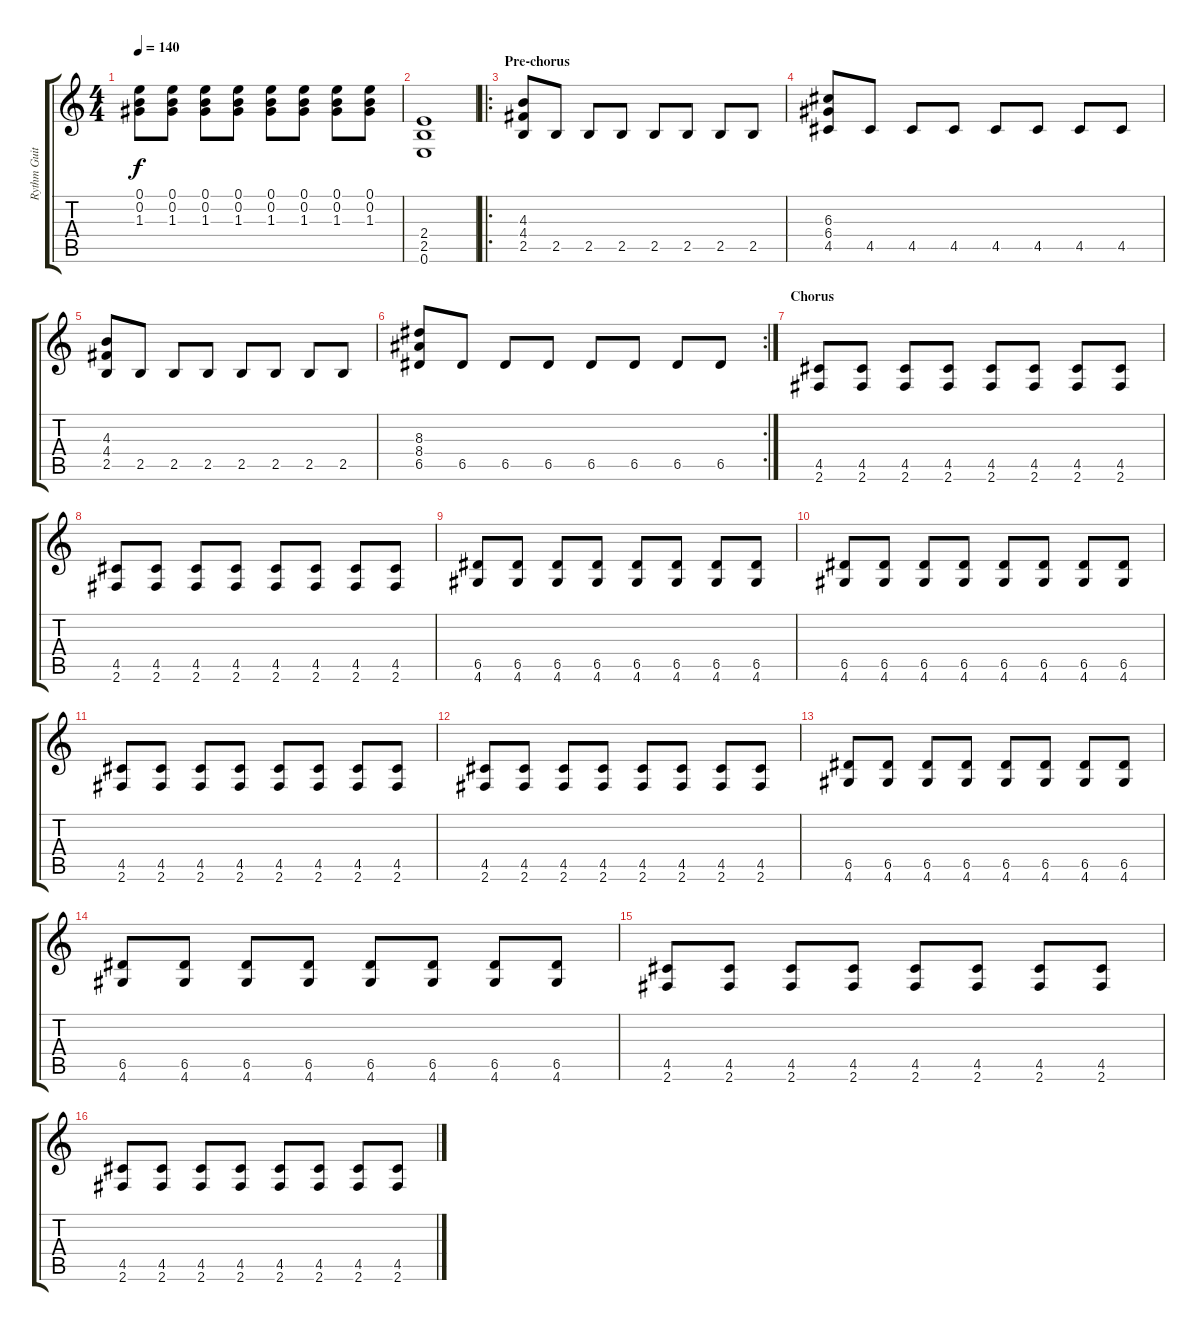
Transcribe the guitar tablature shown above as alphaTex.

\track ("Rythm Guitar" "Rythm Guit") {instrument overdrivenguitar}
\staff {score tabs}
\tuning (E4 B3 G3 D3 A2 E2) {hide}
\ts (4 4)
\tempo 140
\clef g2
\ks c
(0.1 0.2 1.3).8{dy f} (0.1 0.2 1.3).8 (0.1 0.2 1.3).8 (0.1 0.2 1.3).8 (0.1 0.2 1.3).8 (0.1 0.2 1.3).8 (0.1 0.2 1.3).8 (0.1 0.2 1.3).8 |
(2.4 2.5 0.6).1 |
\ro
\section ("" "Pre-chorus")
(4.3 4.4 2.5).8 2.5.8 2.5.8 2.5.8 2.5.8 2.5.8 2.5.8 2.5.8 |
(6.3 6.4 4.5).8 4.5.8 4.5.8 4.5.8 4.5.8 4.5.8 4.5.8 4.5.8 |
(4.3 4.4 2.5).8 2.5.8 2.5.8 2.5.8 2.5.8 2.5.8 2.5.8 2.5.8 |
\rc 2
(8.3 8.4 6.5).8 6.5.8 6.5.8 6.5.8 6.5.8 6.5.8 6.5.8 6.5.8 |
\section ("" "Chorus")
(4.5 2.6).8 (4.5 2.6).8 (4.5 2.6).8 (4.5 2.6).8 (4.5 2.6).8 (4.5 2.6).8 (4.5 2.6).8 (4.5 2.6).8 |
(4.5 2.6).8 (4.5 2.6).8 (4.5 2.6).8 (4.5 2.6).8 (4.5 2.6).8 (4.5 2.6).8 (4.5 2.6).8 (4.5 2.6).8 |
(6.5 4.6).8 (6.5 4.6).8 (6.5 4.6).8 (6.5 4.6).8 (6.5 4.6).8 (6.5 4.6).8 (6.5 4.6).8 (6.5 4.6).8 |
(6.5 4.6).8 (6.5 4.6).8 (6.5 4.6).8 (6.5 4.6).8 (6.5 4.6).8 (6.5 4.6).8 (6.5 4.6).8 (6.5 4.6).8 |
(4.5 2.6).8 (4.5 2.6).8 (4.5 2.6).8 (4.5 2.6).8 (4.5 2.6).8 (4.5 2.6).8 (4.5 2.6).8 (4.5 2.6).8 |
(4.5 2.6).8 (4.5 2.6).8 (4.5 2.6).8 (4.5 2.6).8 (4.5 2.6).8 (4.5 2.6).8 (4.5 2.6).8 (4.5 2.6).8 |
(6.5 4.6).8 (6.5 4.6).8 (6.5 4.6).8 (6.5 4.6).8 (6.5 4.6).8 (6.5 4.6).8 (6.5 4.6).8 (6.5 4.6).8 |
(6.5 4.6).8 (6.5 4.6).8 (6.5 4.6).8 (6.5 4.6).8 (6.5 4.6).8 (6.5 4.6).8 (6.5 4.6).8 (6.5 4.6).8 |
(4.5 2.6).8 (4.5 2.6).8 (4.5 2.6).8 (4.5 2.6).8 (4.5 2.6).8 (4.5 2.6).8 (4.5 2.6).8 (4.5 2.6).8 |
(4.5 2.6).8 (4.5 2.6).8 (4.5 2.6).8 (4.5 2.6).8 (4.5 2.6).8 (4.5 2.6).8 (4.5 2.6).8 (4.5 2.6).8
